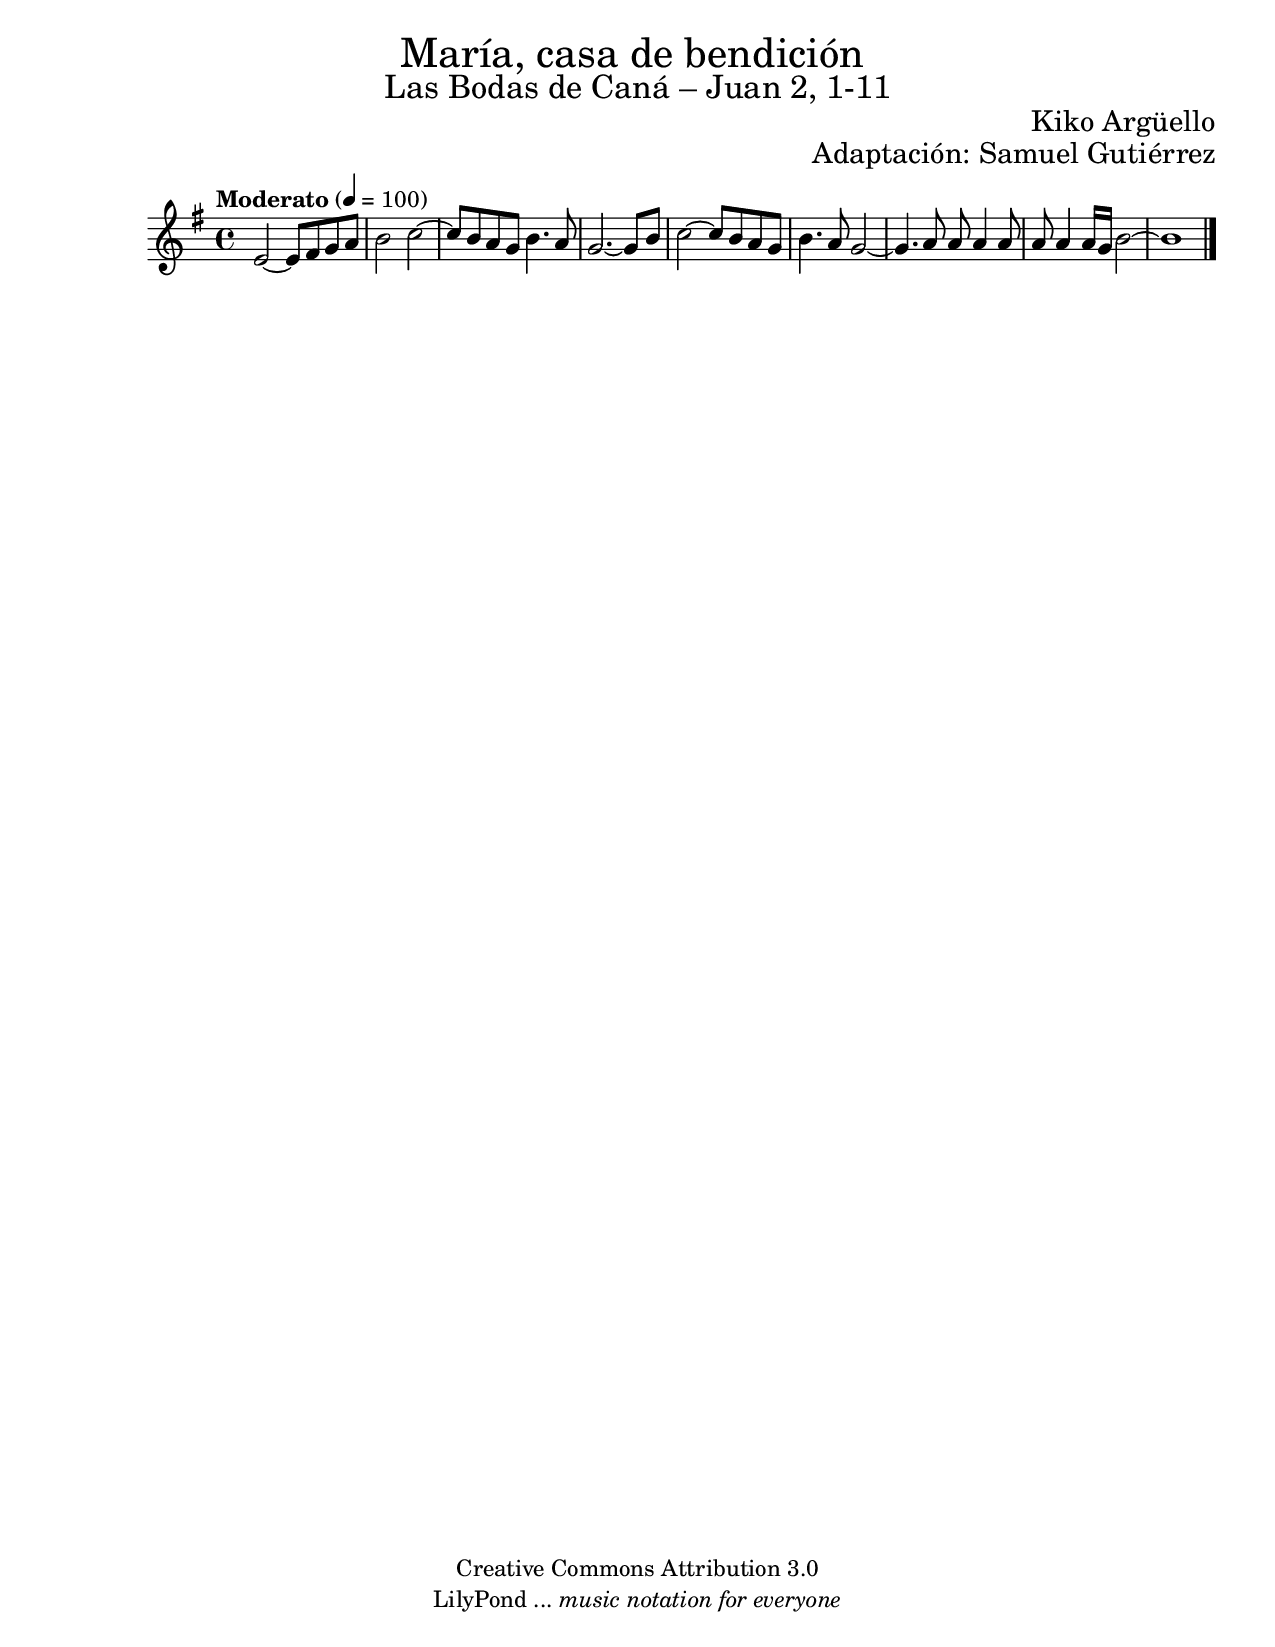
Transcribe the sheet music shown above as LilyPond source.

% Created on Mon Apr 18 22:51:51 CST 2011
% by search.sam@ 

\version "2.23.2"

%#(set-global-staff-size 18)

\markup { \fill-line { \center-column { \fontsize #5 "María, casa de bendición " \fontsize #3 "Las Bodas de Caná – Juan 2, 1-11" } } }
\markup { \fill-line { "" \center-column { \fontsize #2 "Kiko Argüello" } } }
\markup { \fill-line { "" \right-column { \fontsize #2 "Adaptación: Samuel Gutiérrez"  } } }

\header {
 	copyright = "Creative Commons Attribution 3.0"
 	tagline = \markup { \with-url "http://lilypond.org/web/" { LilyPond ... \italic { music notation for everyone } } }
 	breakbefore = ##t
}

casa = \new Staff {

	\set PianoStaff.midiInstrument = #"church organ"
	\tempo "Moderato" 4 = 100
	
	\clef treble
	\time 4/4
	\key e \minor
	
	\relative c' {
	
		e2~ e8 fis8 g8 a8 |%1
		b2 c2~ |%2
		c8 b8 a8 g8 b4. a8 |%3
		g2.~ g8 b8 |%4
		c2~ c8 b8 a8 g8 |%5
		b4. a8 g2~ |%6
		g4. a8 a8 a4 a8 |%7
		a8 a4 a16 g16 b2~ |%8
		b1 |%9
	
		\bar "|."
	}
}

armonias = \new ChordNames {
	
    \set chordChanges = ##t
    \italianChords
		
    \chordmode { 
		R1 R1 d1:m R1 R1 R1 R1
		d1:m R1 R1 bes2 a2
		R1 R1 a1 R1 R1 d1:m R1
		R1 R1 R1 bes2 a2 R1 R1
		R1
    }
}

\score {
	<<
		\casa
	>>
	\midi {
	}
	\layout {
	}
}

\paper {
	#(set-paper-size "letter")
}